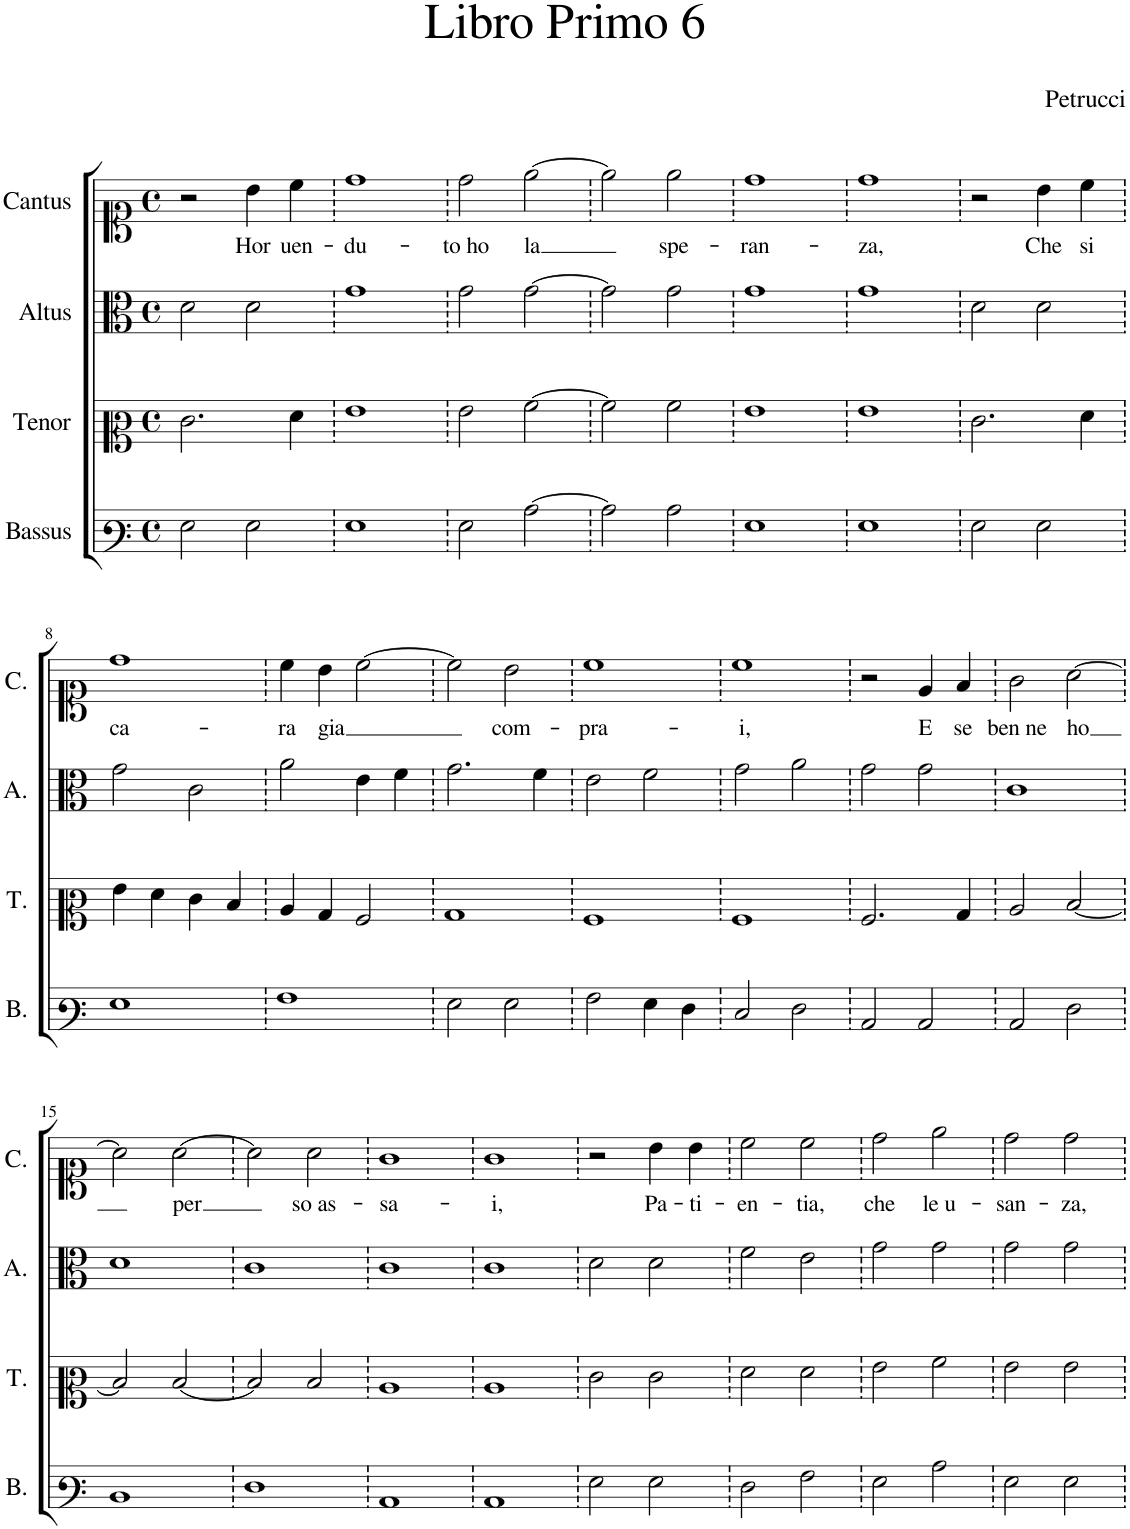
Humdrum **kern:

**kern	**kern	**kern	**kern	**text
*part4	*part3	*part2	*part1	*part1
*staff4	*staff3	*staff2	*staff1	*staff1
*I"Bassus	*I"Tenor	*I"Altus	*I"Cantus	*
*I'B.	*I'T.	*I'A.	*I'C.	*
*clefF3	*clefC2	*clefC3	*clefC1	*
*k[]	*k[]	*k[]	*k[]	*
*M4/4	*M4/4	*M4/4	*M4/4	*
*met(c)	*met(c)	*met(c)	*met(c)	*
=1	=1	=1	=1	=1
2G\	2.e\	2d\	2r	.
!	!	!	!	!LO:LY:b
2G\	.	2d\	4b\	Hor
!	!	!	!	!LO:LY:b
.	4f\	.	4cc\	uen-
=2	=2	=2	=2	=2
!	!	!	!	!LO:LY:b
1G	1g	1g	1dd	-du-
=3	=3	=3	=3	=3
!	!	!	!	!LO:LY:b
2G\	2g\	2g\	2dd\	-to ho
!	!	!	!	!LO:LY:b
[2c\	[2a\	[2g\	[2ee\	-la
=4	=4	=4	=4	=4
2c\]	2a\]	2g\]	2ee\]	.
!	!	!	!	!LO:LY:b
2c\	2a\	2g\	2ee\	spe-
=5	=5	=5	=5	=5
!	!	!	!	!LO:LY:b
1G	1g	1g	1dd	-ran-
=6	=6	=6	=6	=6
!	!	!	!	!LO:LY:b
1G	1g	1g	1dd	-za,
=7	=7	=7	=7	=7
2G\	2.e\	2d\	2r	.
!	!	!	!	!LO:LY:b
2G\	.	2d\	4b\	Che
!	!	!	!	!LO:LY:b
.	4f\	.	4cc\	si
!!LO:LB:g=z
=8	=8	=8	=8	=8
!	!	!	!	!LO:LY:b
1G	4g\	2g\	1dd	ca-
.	4f\	.	.	.
.	4e\	2c\	.	.
.	4d/	.	.	.
=9	=9	=9	=9	=9
!	!	!	!	!LO:LY:b
1A	4c/	2a\	4cc\	-ra
!	!	!	!	!LO:LY:b
.	4B/	.	4b\	-gia
.	2A/	4e\	[2cc\	.
.	.	4f\	.	.
=10	=10	=10	=10	=10
2G\	1B	2.g\	2cc\]	.
!	!	!	!	!LO:LY:b
2G\	.	.	2b\	com-
.	.	4f\	.	.
=11	=11	=11	=11	=11
!	!	!	!	!LO:LY:b
2A\	1A	2e\	1cc	-pra-
4G\	.	2f\	.	.
4F\	.	.	.	.
=12	=12	=12	=12	=12
!	!	!	!	!LO:LY:b
2E/	1A	2g\	1cc	-i,
2F\	.	2a\	.	.
=13	=13	=13	=13	=13
2C/	2.A/	2g\	2r	.
!	!	!	!	!LO:LY:b
2C/	.	2g\	4e/	E
!	!	!	!	!LO:LY:b
.	4B/	.	4f/	se
=14	=14	=14	=14	=14
!	!	!	!	!LO:LY:b
2C/	2c/	1c	2g\	ben ne
!	!	!	!	!LO:LY:b
2F\	[2d/	.	[2a\	-ho
!!LO:LB:g=z
=15	=15	=15	=15	=15
1D	2d/]	1d	2a\]	.
!	!	!	!	!LO:LY:b
.	[2d/	.	[2a\	-per
=16	=16	=16	=16	=16
1F	2d/]	1c	2a\]	.
!	!	!	!	!LO:LY:b
.	2d/	.	2a\	so as-
=17	=17	=17	=17	=17
!	!	!	!	!LO:LY:b
1C	1c	1c	1g	-sa-
=18	=18	=18	=18	=18
!	!	!	!	!LO:LY:b
1C	1c	1c	1g	-i,
=19	=19	=19	=19	=19
2G\	2e\	2d\	2r	.
!	!	!	!	!LO:LY:b
2G\	2e\	2d\	4b\	Pa-
!	!	!	!	!LO:LY:b
.	.	.	4b\	-ti-
=20	=20	=20	=20	=20
!	!	!	!	!LO:LY:b
2F\	2f\	2f\	2cc\	-en-
!	!	!	!	!LO:LY:b
2A\	2f\	2e\	2cc\	-tia,
=21	=21	=21	=21	=21
!	!	!	!	!LO:LY:b
2G\	2g\	2g\	2dd\	che
!	!	!	!	!LO:LY:b
2c\	2a\	2g\	2ee\	le u-
=22	=22	=22	=22	=22
!	!	!	!	!LO:LY:b
2G\	2g\	2g\	2dd\	-san-
!	!	!	!	!LO:LY:b
2G\	2g\	2g\	2dd\	-za,
=	=	=	=	=
*-	*-	*-	*-	*-
